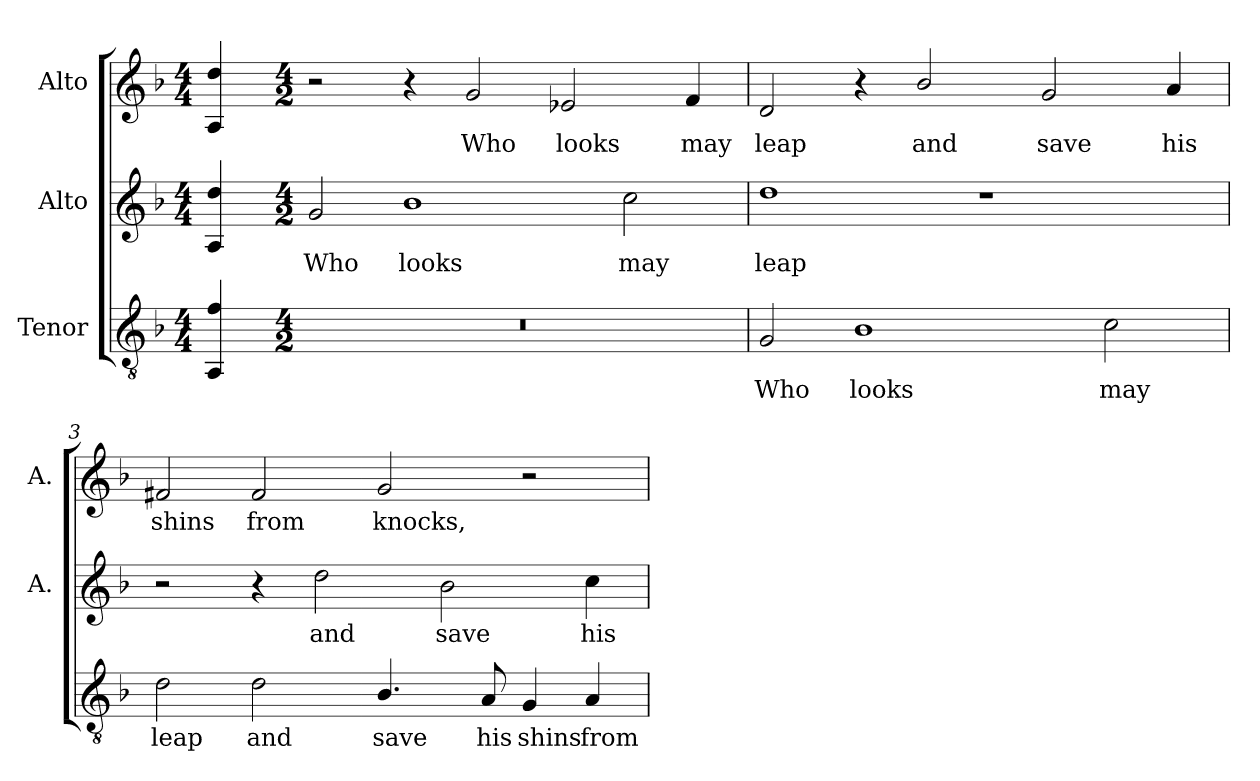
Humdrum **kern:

**kern	**text	**kern	**text	**kern	**text
*part3	*part3	*part2	*part2	*part1	*part1
*staff3	*staff3	*staff2	*staff2	*staff1	*staff1
*I"Tenor	*	*I"Alto	*	*I"Alto	*
*	*	*I'A.	*	*I'A.	*
!!LO:PB:g=z
*clefGv2	*	*clefG2	*	*clefG2	*
*ITrd7c12	*	*	*	*	*
*k[b-]	*	*k[b-]	*	*k[b-]	*
*F:	*	*F:	*	*F:	*
*M4/4	*	*M4/4	*	*M4/4	*
=	=	=	=	=	=
4AAAi/ 4Fi	.	4Ai/ 4ddi	.	4Ai/ 4ddi	.
=1-	=1-	=1-	=1-	=1-	=1-
*M4/2	*	*M4/2	*	*M4/2	*
!LO:N:vis=1	!	!	!	!	!
!	!	!	!LO:LY:b:color=#000000	!	!
0r	.	2gi/	Who	2r	.
!	!	!	!LO:LY:b:color=#000000	!	!
.	.	1b-i	looks	4r	.
!	!	!	!	!	!LO:LY:b:color=#000000
.	.	.	.	2gi/	Who
!	!	!	!	!	!LO:LY:b:color=#000000
.	.	.	.	2e-Xi/	looks
!	!	!	!LO:LY:b:color=#000000	!	!
.	.	2cci\	may	.	.
!	!	!	!	!	!LO:LY:b:color=#000000
.	.	.	.	4fi/	may
=2	=2	=2	=2	=2	=2
!	!LO:LY:b:color=#000000	!	!	!	!
!	!	!	!LO:LY:b:color=#000000	!	!
!	!	!	!	!	!LO:LY:b:color=#000000
2GGi/	Who	1ddi	leap	2di/	leap
!	!LO:LY:b:color=#000000	!	!	!	!
1BB-i	looks	.	.	4r	.
!	!	!	!	!	!LO:LY:b:color=#000000
.	.	.	.	2b-i/	and
.	.	1r	.	.	.
!	!	!	!	!	!LO:LY:b:color=#000000
.	.	.	.	2gi/	save
!	!LO:LY:b:color=#000000	!	!	!	!
2Ci\	may	.	.	.	.
!	!	!	!	!	!LO:LY:b:color=#000000
.	.	.	.	4ai/	his
=3	=3	=3	=3	=3	=3
!	!LO:LY:b:color=#000000	!	!	!	!
!	!	!	!	!	!LO:LY:b:color=#000000
2Di\	leap	2r	.	2f#Xi/	shins
!	!LO:LY:b:color=#000000	!	!	!	!
!	!	!	!	!	!LO:LY:b:color=#000000
2Di\	and	4r	.	2f#i/	from
!	!	!	!LO:LY:b:color=#000000	!	!
.	.	2ddi\	and	.	.
!	!LO:LY:b:color=#000000	!	!	!	!
!	!	!	!	!	!LO:LY:b:color=#000000
4.BB-i/	save	.	.	2gi/	knocks,
!	!	!	!LO:LY:b:color=#000000	!	!
.	.	2b-i\	save	.	.
!	!LO:LY:b:color=#000000	!	!	!	!
8AAi/	his	.	.	.	.
!	!LO:LY:b:color=#000000	!	!	!	!
4GGi/	shins	.	.	2r	.
!	!LO:LY:b:color=#000000	!	!	!	!
!	!	!	!LO:LY:b:color=#000000	!	!
4AAi/	from	4cci\	his	.	.
=	=	=	=	=	=
*-	*-	*-	*-	*-	*-
